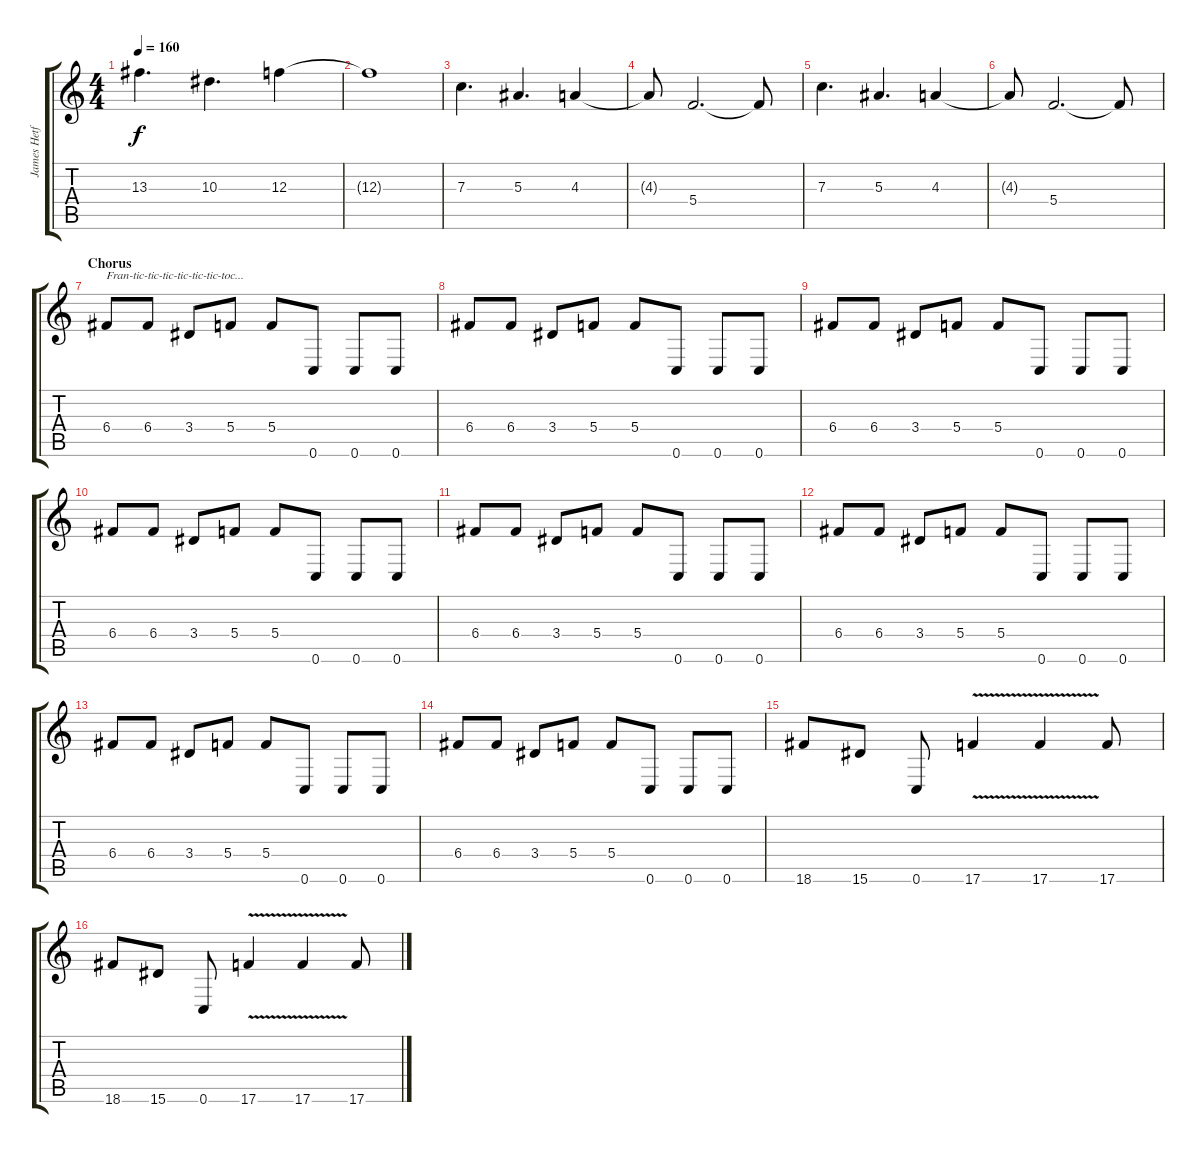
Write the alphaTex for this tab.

\track ("James Hetfield" "James Hetf") {instrument distortionguitar}
\staff {score tabs}
\tuning (D4 A3 F3 C3 G2 C2) {hide}
\ts (4 4)
\tempo 160
\clef g2
\ks c
13.3.4{d dy f} 10.3.4{d} 12.3.4 |
12.3{t}.1 |
7.3.4{d} 5.3.4{d} 4.3.4 |
4.3{t}.8 5.4.2{d} 5.4{t}.8 |
7.3.4{d} 5.3.4{d} 4.3.4 |
4.3{t}.8 5.4.2{d} 5.4{t}.8 |
\section ("" "Chorus")
6.4.8{txt "Fran-tic-tic-tic-tic-tic-tic-toc..." volume 16 instrument distortionguitar} 6.4.8 3.4.8 5.4.8 5.4.8 0.6.8 0.6.8 0.6.8 |
6.4.8 6.4.8 3.4.8 5.4.8 5.4.8 0.6.8 0.6.8 0.6.8 |
6.4.8 6.4.8 3.4.8 5.4.8 5.4.8 0.6.8 0.6.8 0.6.8 |
6.4.8 6.4.8 3.4.8 5.4.8 5.4.8 0.6.8 0.6.8 0.6.8 |
6.4.8 6.4.8 3.4.8 5.4.8 5.4.8 0.6.8 0.6.8 0.6.8 |
6.4.8 6.4.8 3.4.8 5.4.8 5.4.8 0.6.8 0.6.8 0.6.8 |
6.4.8 6.4.8 3.4.8 5.4.8 5.4.8 0.6.8 0.6.8 0.6.8 |
6.4.8 6.4.8 3.4.8 5.4.8 5.4.8 0.6.8 0.6.8 0.6.8 |
18.6.8 15.6.8 0.6.8 17.6{v}.4 17.6{v}.4 17.6.8 |
18.6.8 15.6.8 0.6.8 17.6{v}.4 17.6{v}.4 17.6.8
